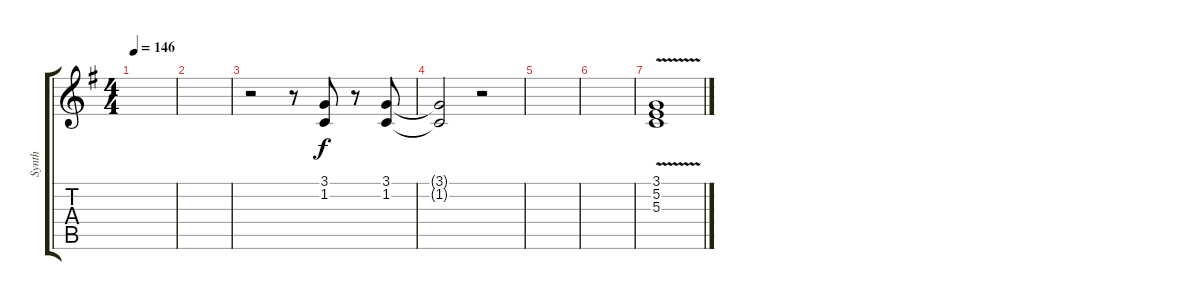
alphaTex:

\track ("Synth" "Synth") {instrument pad3polysynth}
\staff {score tabs}
\tuning (E4 B3 G3 D3 A2 E2) {hide}
\ts (4 4)
\tempo 146
\clef g2
\ks g
|
|
r.2 r.8 (3.1 1.2).8 r.8 (3.1 1.2).8 |
(3.1{t} 1.2{t}).2 r.2 |
|
|
(3.1 5.2 5.3{v}).1
